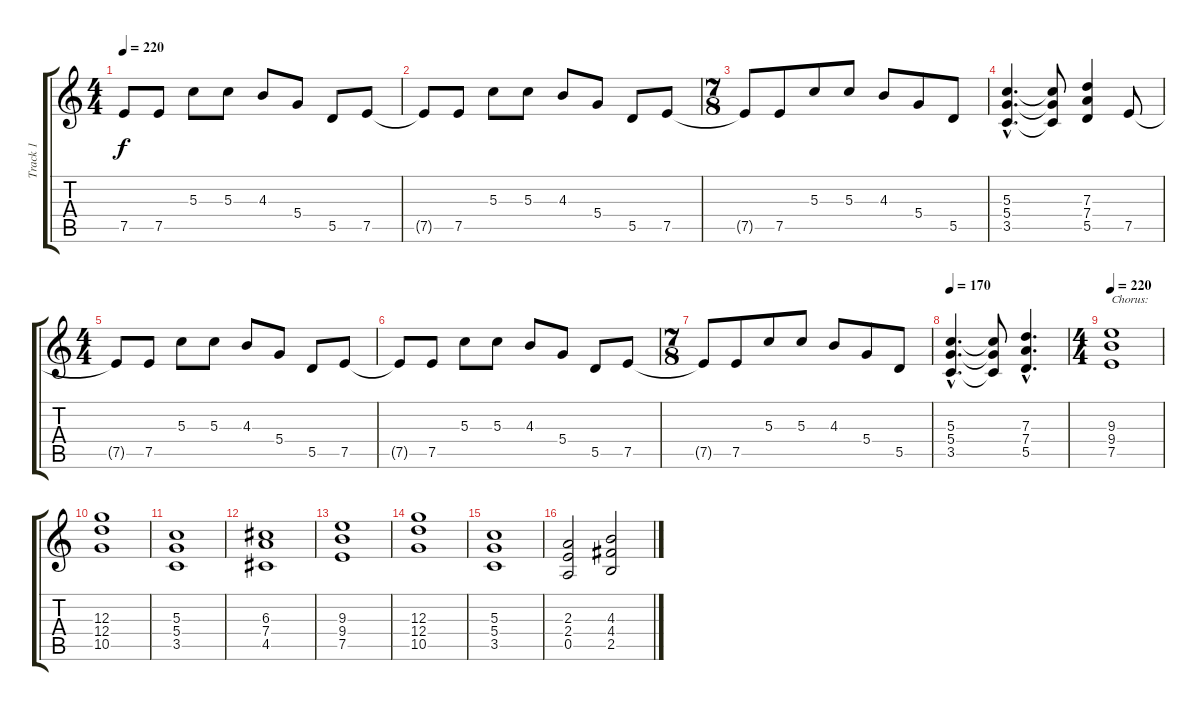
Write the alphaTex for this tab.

\track ("Track 1" "Track 1") {instrument overdrivenguitar}
\staff {score tabs}
\tuning (E4 B3 G3 D3 A2 E2) {hide}
\ts (4 4)
\tempo 220
\clef g2
\ks c
7.5{t}.8{dy f} 7.5.8 5.3.8 5.3.8 4.3.8 5.4.8 5.5.8 7.5.8 |
7.5{t}.8 7.5.8 5.3.8 5.3.8 4.3.8 5.4.8 5.5.8 7.5.8 |
\ts (7 8)
7.5{t}.8 7.5.8 5.3.8 5.3.8 4.3.8 5.4.8 5.5.8 |
(5.3{hac} 5.4{hac} 3.5{hac}).4{d} (5.3{t} 5.4{t} 3.5{t}).8 (7.3 7.4 5.5).4 7.5.8 |
\ts (4 4)
7.5{t}.8 7.5.8 5.3.8 5.3.8 4.3.8 5.4.8 5.5.8 7.5.8 |
7.5{t}.8 7.5.8 5.3.8 5.3.8 4.3.8 5.4.8 5.5.8 7.5.8 |
\ts (7 8)
7.5{t}.8 7.5.8 5.3.8 5.3.8 4.3.8 5.4.8 5.5.8 |
\tempo 170
(5.3{hac} 5.4{hac} 3.5{hac}).4{d} (5.3{t} 5.4{t} 3.5{t}).8 (7.3{hac} 7.4{hac} 5.5{hac}).4{d} |
\ts (4 4)
\tempo 220
(9.3 9.4 7.5).1{txt "Chorus:"} |
(12.3 12.4 10.5).1 |
(5.3 5.4 3.5).1 |
(6.3 7.4 4.5).1 |
(9.3 9.4 7.5).1 |
(12.3 12.4 10.5).1 |
(5.3 5.4 3.5).1 |
(2.3 2.4 0.5).2 (4.3 4.4 2.5).2
